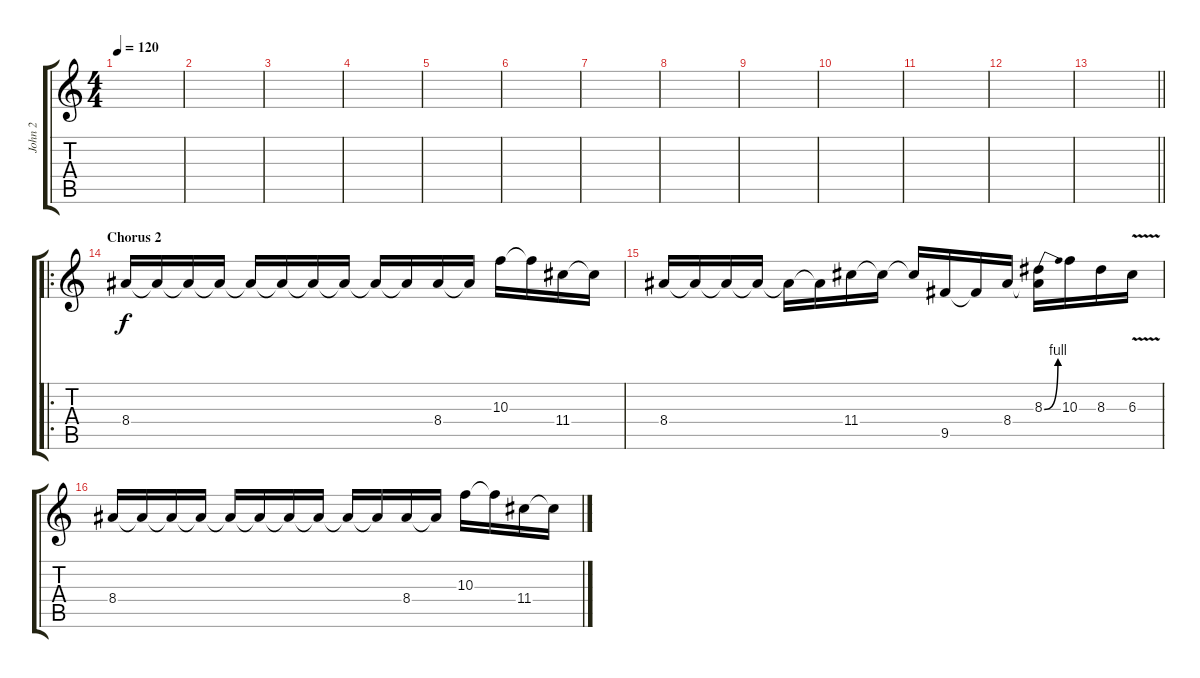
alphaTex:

\track ("John 2" "John 2") {instrument distortionguitar}
\staff {score tabs}
\tuning (E4 B3 G3 D3 A2 E2) {hide}
\ts (4 4)
\tempo 120
\clef g2
\ks c
|
|
|
|
|
|
|
|
|
|
|
|
\barLineRight lightlight
|
\ro
\section ("" "Chorus 2")
8.4.16 8.4{t}.16 8.4{t}.16 8.4{t}.16 8.4{t}.16 8.4{t}.16 8.4{t}.16 8.4{t}.16 8.4{t}.16 8.4{t}.16 8.4.16 8.4{t}.16 10.3.16 10.3{t}.16 11.4.16 11.4{t}.16 |
8.4.16 8.4{t}.16 8.4{t}.16 8.4{t}.16 8.4{t}.16 8.4{t}.16 11.4.16 11.4{t}.16 11.4{t}.16 9.5.16 9.5{t}.16 8.4.16 (8.3{be (bend 0 0 60 4)} 8.4{t}).16 10.3.16 8.3.16 6.3{v}.16 |
8.4.16 8.4{t}.16 8.4{t}.16 8.4{t}.16 8.4{t}.16 8.4{t}.16 8.4{t}.16 8.4{t}.16 8.4{t}.16 8.4{t}.16 8.4.16 8.4{t}.16 10.3.16 10.3{t}.16 11.4.16 11.4{t}.16
